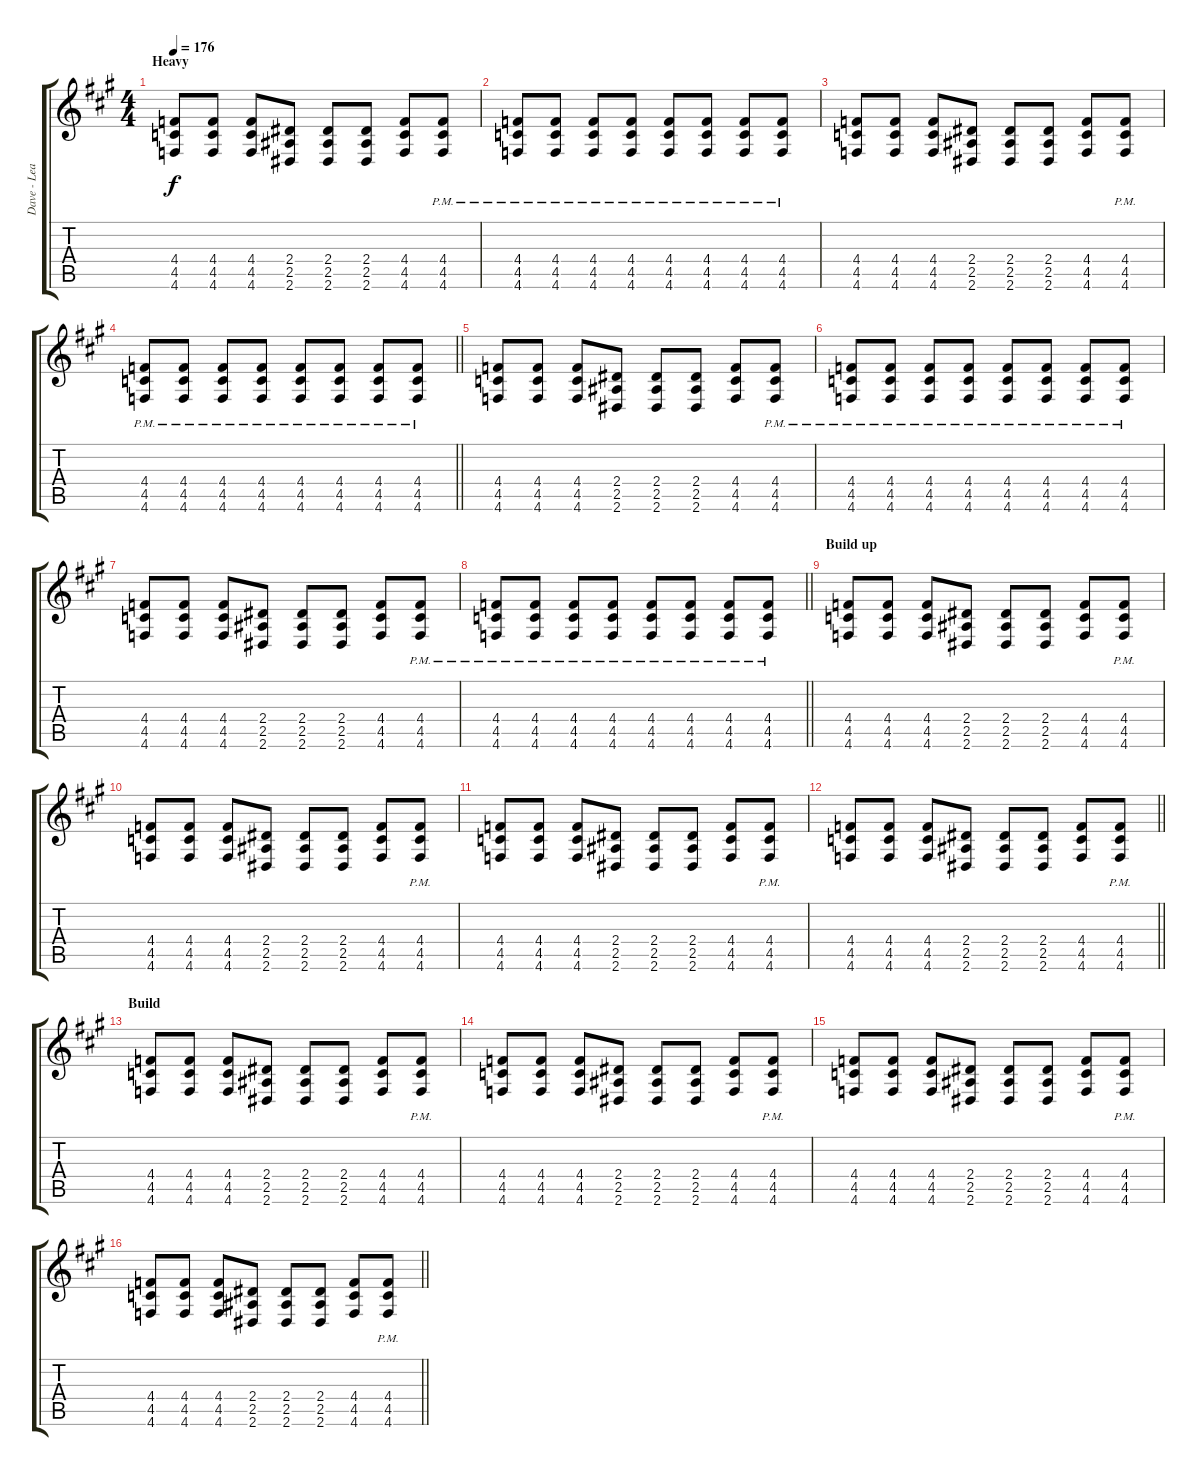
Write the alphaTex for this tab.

\track ("Dave - Lead Guitar" "Dave - Lea") {mute instrument distortionguitar}
\staff {score tabs}
\tuning (Eb4 Bb3 Gb3 Db3 Ab2 Db2) {hide}
\ts (4 4)
\section ("" "Heavy")
\tempo 176
\clef g2
\ks a
(4.4 4.5 4.6).8{dy f} (4.4 4.5 4.6).8 (4.4 4.5 4.6).8 (2.4 2.5 2.6).8 (2.4 2.5 2.6).8 (2.4 2.5 2.6).8 (4.4 4.5 4.6).8 (4.4{pm} 4.5{pm} 4.6{pm}).8 |
(4.4{pm} 4.5{pm} 4.6{pm}).8 (4.4{pm} 4.5{pm} 4.6{pm}).8 (4.4{pm} 4.5{pm} 4.6{pm}).8 (4.4{pm} 4.5{pm} 4.6{pm}).8 (4.4{pm} 4.5{pm} 4.6{pm}).8 (4.4{pm} 4.5{pm} 4.6{pm}).8 (4.4{pm} 4.5{pm} 4.6{pm}).8 (4.4{pm} 4.5{pm} 4.6{pm}).8 |
(4.4 4.5 4.6).8 (4.4 4.5 4.6).8 (4.4 4.5 4.6).8 (2.4 2.5 2.6).8 (2.4 2.5 2.6).8 (2.4 2.5 2.6).8 (4.4 4.5 4.6).8 (4.4{pm} 4.5{pm} 4.6{pm}).8 |
\barLineRight lightlight
(4.4{pm} 4.5{pm} 4.6{pm}).8 (4.4{pm} 4.5{pm} 4.6{pm}).8 (4.4{pm} 4.5{pm} 4.6{pm}).8 (4.4{pm} 4.5{pm} 4.6{pm}).8 (4.4{pm} 4.5{pm} 4.6{pm}).8 (4.4{pm} 4.5{pm} 4.6{pm}).8 (4.4{pm} 4.5{pm} 4.6{pm}).8 (4.4{pm} 4.5{pm} 4.6{pm}).8 |
(4.4 4.5 4.6).8 (4.4 4.5 4.6).8 (4.4 4.5 4.6).8 (2.4 2.5 2.6).8 (2.4 2.5 2.6).8 (2.4 2.5 2.6).8 (4.4 4.5 4.6).8 (4.4{pm} 4.5{pm} 4.6{pm}).8 |
(4.4{pm} 4.5{pm} 4.6{pm}).8 (4.4{pm} 4.5{pm} 4.6{pm}).8 (4.4{pm} 4.5{pm} 4.6{pm}).8 (4.4{pm} 4.5{pm} 4.6{pm}).8 (4.4{pm} 4.5{pm} 4.6{pm}).8 (4.4{pm} 4.5{pm} 4.6{pm}).8 (4.4{pm} 4.5{pm} 4.6{pm}).8 (4.4{pm} 4.5{pm} 4.6{pm}).8 |
(4.4 4.5 4.6).8 (4.4 4.5 4.6).8 (4.4 4.5 4.6).8 (2.4 2.5 2.6).8 (2.4 2.5 2.6).8 (2.4 2.5 2.6).8 (4.4 4.5 4.6).8 (4.4{pm} 4.5{pm} 4.6{pm}).8 |
\barLineRight lightlight
(4.4{pm} 4.5{pm} 4.6{pm}).8 (4.4{pm} 4.5{pm} 4.6{pm}).8 (4.4{pm} 4.5{pm} 4.6{pm}).8 (4.4{pm} 4.5{pm} 4.6{pm}).8 (4.4{pm} 4.5{pm} 4.6{pm}).8 (4.4{pm} 4.5{pm} 4.6{pm}).8 (4.4{pm} 4.5{pm} 4.6{pm}).8 (4.4{pm} 4.5{pm} 4.6{pm}).8 |
\section ("" "Build up")
(4.4 4.5 4.6).8 (4.4 4.5 4.6).8 (4.4 4.5 4.6).8 (2.4 2.5 2.6).8 (2.4 2.5 2.6).8 (2.4 2.5 2.6).8 (4.4 4.5 4.6).8 (4.4{pm} 4.5{pm} 4.6{pm}).8 |
(4.4 4.5 4.6).8 (4.4 4.5 4.6).8 (4.4 4.5 4.6).8 (2.4 2.5 2.6).8 (2.4 2.5 2.6).8 (2.4 2.5 2.6).8 (4.4 4.5 4.6).8 (4.4{pm} 4.5{pm} 4.6{pm}).8 |
(4.4 4.5 4.6).8 (4.4 4.5 4.6).8 (4.4 4.5 4.6).8 (2.4 2.5 2.6).8 (2.4 2.5 2.6).8 (2.4 2.5 2.6).8 (4.4 4.5 4.6).8 (4.4{pm} 4.5{pm} 4.6{pm}).8 |
\barLineRight lightlight
(4.4 4.5 4.6).8 (4.4 4.5 4.6).8 (4.4 4.5 4.6).8 (2.4 2.5 2.6).8 (2.4 2.5 2.6).8 (2.4 2.5 2.6).8 (4.4 4.5 4.6).8 (4.4{pm} 4.5{pm} 4.6{pm}).8 |
\section ("" "Build")
(4.4 4.5 4.6).8 (4.4 4.5 4.6).8 (4.4 4.5 4.6).8 (2.4 2.5 2.6).8 (2.4 2.5 2.6).8 (2.4 2.5 2.6).8 (4.4 4.5 4.6).8 (4.4{pm} 4.5{pm} 4.6{pm}).8 |
(4.4 4.5 4.6).8 (4.4 4.5 4.6).8 (4.4 4.5 4.6).8 (2.4 2.5 2.6).8 (2.4 2.5 2.6).8 (2.4 2.5 2.6).8 (4.4 4.5 4.6).8 (4.4{pm} 4.5{pm} 4.6{pm}).8 |
(4.4 4.5 4.6).8 (4.4 4.5 4.6).8 (4.4 4.5 4.6).8 (2.4 2.5 2.6).8 (2.4 2.5 2.6).8 (2.4 2.5 2.6).8 (4.4 4.5 4.6).8 (4.4{pm} 4.5{pm} 4.6{pm}).8 |
\barLineRight lightlight
(4.4 4.5 4.6).8 (4.4 4.5 4.6).8 (4.4 4.5 4.6).8 (2.4 2.5 2.6).8 (2.4 2.5 2.6).8 (2.4 2.5 2.6).8 (4.4 4.5 4.6).8 (4.4{pm} 4.5{pm} 4.6{pm}).8
